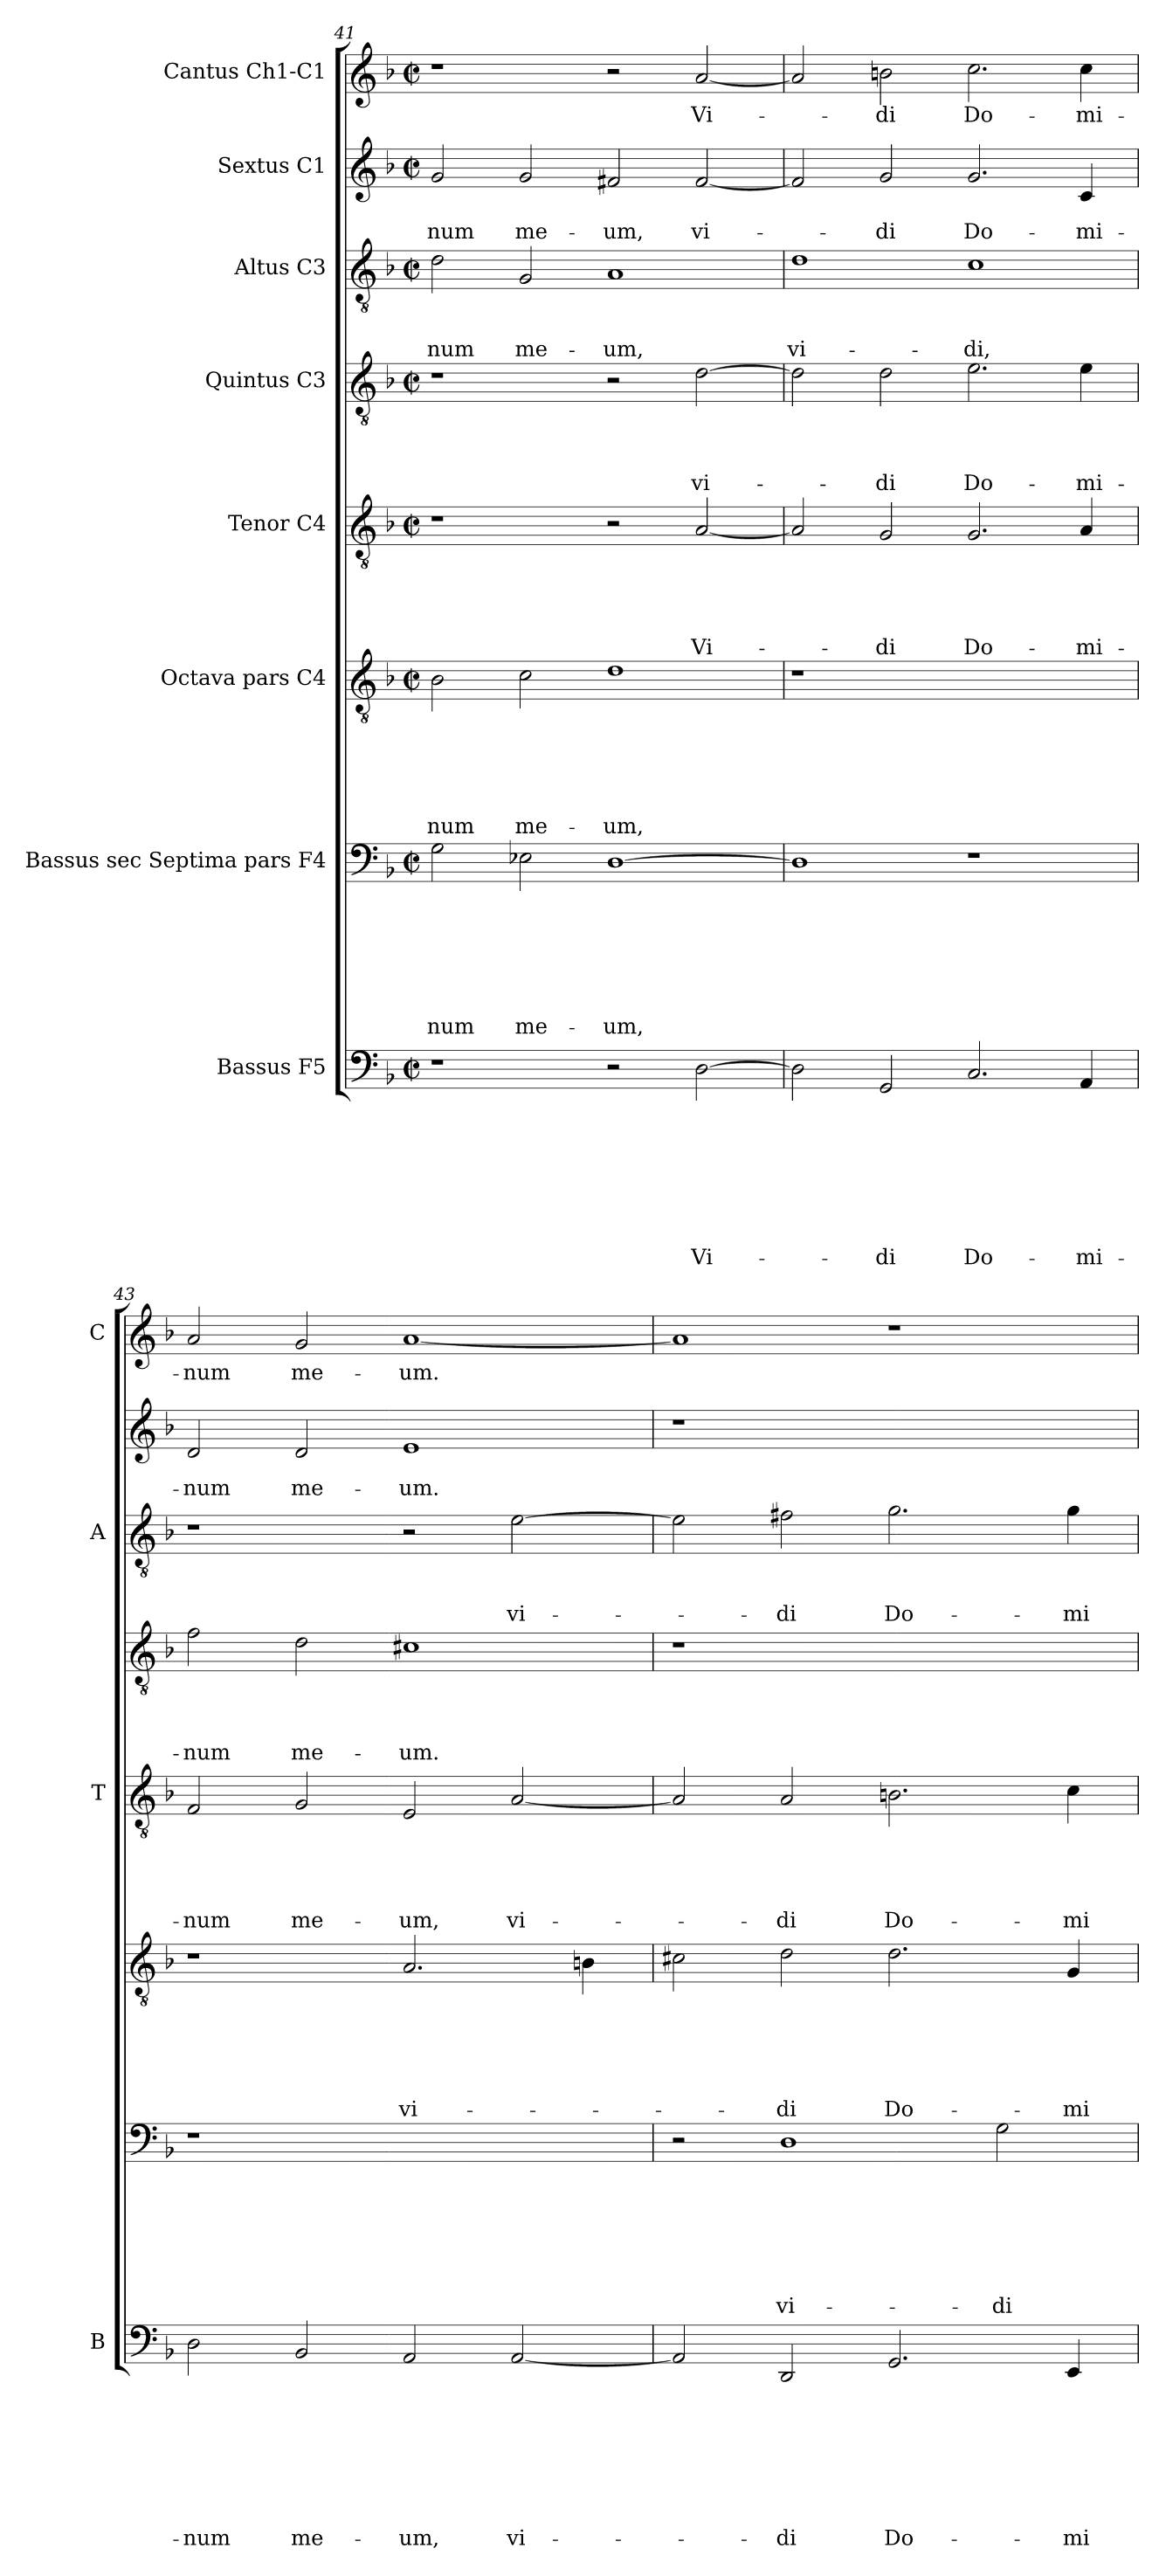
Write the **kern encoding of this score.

**kern	**text	**text	**text	**text	**text	**text	**text	**text	**kern	**text	**text	**text	**text	**text	**text	**text	**kern	**text	**text	**text	**text	**text	**text	**kern	**text	**text	**text	**text	**text	**kern	**text	**text	**text	**text	**kern	**text	**text	**text	**kern	**text	**text	**kern	**text
*part8	*part8	*part8	*part8	*part8	*part8	*part8	*part8	*part8	*part7	*part7	*part7	*part7	*part7	*part7	*part7	*part7	*part6	*part6	*part6	*part6	*part6	*part6	*part6	*part5	*part5	*part5	*part5	*part5	*part5	*part4	*part4	*part4	*part4	*part4	*part3	*part3	*part3	*part3	*part2	*part2	*part2	*part1	*part1
*staff8	*staff8	*staff8	*staff8	*staff8	*staff8	*staff8	*staff8	*staff8	*staff7	*staff7	*staff7	*staff7	*staff7	*staff7	*staff7	*staff7	*staff6	*staff6	*staff6	*staff6	*staff6	*staff6	*staff6	*staff5	*staff5	*staff5	*staff5	*staff5	*staff5	*staff4	*staff4	*staff4	*staff4	*staff4	*staff3	*staff3	*staff3	*staff3	*staff2	*staff2	*staff2	*staff1	*staff1
*I"Bassus F5	*	*	*	*	*	*	*	*	*I"Bassus sec Septima pars F4	*	*	*	*	*	*	*	*I"Octava pars C4	*	*	*	*	*	*	*I"Tenor C4	*	*	*	*	*	*I"Quintus C3	*	*	*	*	*I"Altus C3	*	*	*	*I"Sextus C1	*	*	*I"Cantus Ch1-C1	*
*I'B	*	*	*	*	*	*	*	*	*	*	*	*	*	*	*	*	*	*	*	*	*	*	*	*I'T	*	*	*	*	*	*	*	*	*	*	*I'A	*	*	*	*	*	*	*I'C	*
!!LO:LB:g=z
*clefF4	*	*	*	*	*	*	*	*	*clefF4	*	*	*	*	*	*	*	*clefGv2	*	*	*	*	*	*	*clefGv2	*	*	*	*	*	*clefGv2	*	*	*	*	*clefGv2	*	*	*	*clefG2	*	*	*clefG2	*
*k[b-]	*	*	*	*	*	*	*	*	*k[b-]	*	*	*	*	*	*	*	*k[b-]	*	*	*	*	*	*	*k[b-]	*	*	*	*	*	*k[b-]	*	*	*	*	*k[b-]	*	*	*	*k[b-]	*	*	*k[b-]	*
*F:	*	*	*	*	*	*	*	*	*F:	*	*	*	*	*	*	*	*F:	*	*	*	*	*	*	*F:	*	*	*	*	*	*F:	*	*	*	*	*F:	*	*	*	*F:	*	*	*F:	*
*M2/2	*	*	*	*	*	*	*	*	*M2/2	*	*	*	*	*	*	*	*M2/2	*	*	*	*	*	*	*M2/2	*	*	*	*	*	*M2/2	*	*	*	*	*M2/2	*	*	*	*M2/2	*	*	*M2/2	*
*met(c|)	*	*	*	*	*	*	*	*	*met(c|)	*	*	*	*	*	*	*	*met(c|)	*	*	*	*	*	*	*met(c|)	*	*	*	*	*	*met(c|)	*	*	*	*	*met(c|)	*	*	*	*met(c|)	*	*	*met(c|)	*
=41	=41	=41	=41	=41	=41	=41	=41	=41	=41	=41	=41	=41	=41	=41	=41	=41	=41	=41	=41	=41	=41	=41	=41	=41	=41	=41	=41	=41	=41	=41	=41	=41	=41	=41	=41	=41	=41	=41	=41	=41	=41	=41	=41
!	!	!	!	!	!	!	!	!	!	!	!	!	!	!	!	!LO:LY:b	!	!	!	!	!	!	!LO:LY:b	!	!	!	!	!	!	!	!	!	!	!	!	!	!	!LO:LY:b	!	!	!LO:LY:b	!	!
1r	.	.	.	.	.	.	.	.	2G\	.	.	.	.	.	.	-num	2B-\	.	.	.	.	.	-num	1r	.	.	.	.	.	1r	.	.	.	.	2d\	.	.	-num	2g/	.	-num	1r	.
!	!	!	!	!	!	!	!	!	!	!	!	!	!	!	!	!LO:LY:b	!	!	!	!	!	!	!LO:LY:b	!	!	!	!	!	!	!	!	!	!	!	!	!	!	!LO:LY:b	!	!	!LO:LY:b	!	!
.	.	.	.	.	.	.	.	.	2E-X\	.	.	.	.	.	.	me-	2c\	.	.	.	.	.	me-	.	.	.	.	.	.	.	.	.	.	.	2G/	.	.	me-	2g/	.	me-	.	.
!	!	!	!	!	!	!	!	!	!	!	!	!	!	!	!	!LO:LY:b	!	!	!	!	!	!	!LO:LY:b	!	!	!	!	!	!	!	!	!	!	!	!	!	!	!LO:LY:b	!	!	!LO:LY:b	!	!
2r	.	.	.	.	.	.	.	.	[1D	.	.	.	.	.	.	-um,	1d	.	.	.	.	.	-um,	2r	.	.	.	.	.	2r	.	.	.	.	1A	.	.	-um,	2f#X/	.	-um,	2r	.
!	!	!	!	!	!	!	!	!LO:LY:b	!	!	!	!	!	!	!	!	!	!	!	!	!	!	!	!	!	!	!	!	!LO:LY:b	!	!	!	!	!LO:LY:b	!	!	!	!	!	!	!LO:LY:b	!	!LO:LY:b
[2D\	.	.	.	.	.	.	.	Vi-	.	.	.	.	.	.	.	.	.	.	.	.	.	.	.	[2A/	.	.	.	.	Vi-	[2d\	.	.	.	vi-	.	.	.	.	[2f#/	.	vi-	[2a/	Vi-
=42	=42	=42	=42	=42	=42	=42	=42	=42	=42	=42	=42	=42	=42	=42	=42	=42	=42	=42	=42	=42	=42	=42	=42	=42	=42	=42	=42	=42	=42	=42	=42	=42	=42	=42	=42	=42	=42	=42	=42	=42	=42	=42	=42
!	!	!	!	!	!	!	!	!	!	!	!	!	!	!	!	!	!	!	!	!	!	!	!	!	!	!	!	!	!	!	!	!	!	!	!	!	!	!LO:LY:b	!	!	!	!	!
2D\]	.	.	.	.	.	.	.	.	1D]	.	.	.	.	.	.	.	1r	.	.	.	.	.	.	2A/]	.	.	.	.	.	2d\]	.	.	.	.	1d	.	.	vi-	2f#/]	.	.	2a/]	.
!	!	!	!	!	!	!	!	!LO:LY:b	!	!	!	!	!	!	!	!	!	!	!	!	!	!	!	!	!	!	!	!	!LO:LY:b	!	!	!	!	!LO:LY:b	!	!	!	!	!	!	!LO:LY:b	!	!LO:LY:b
2GG/	.	.	.	.	.	.	.	-di	.	.	.	.	.	.	.	.	.	.	.	.	.	.	.	2G/	.	.	.	.	-di	2d\	.	.	.	-di	.	.	.	.	2g/	.	-di	2bn\	-di
!	!	!	!	!	!	!	!	!LO:LY:b	!	!	!	!	!	!	!	!	!	!	!	!	!	!	!	!	!	!	!	!	!LO:LY:b	!	!	!	!	!LO:LY:b	!	!	!	!LO:LY:b	!	!	!LO:LY:b	!	!LO:LY:b
2.C/	.	.	.	.	.	.	.	Do-	1r	.	.	.	.	.	.	.	1ryy	.	.	.	.	.	.	2.G/	.	.	.	.	Do-	2.e\	.	.	.	Do-	1c	.	.	-di,	2.g/	.	Do-	2.cc\	Do-
!	!	!	!	!	!	!	!	!LO:LY:b	!	!	!	!	!	!	!	!	!	!	!	!	!	!	!	!	!	!	!	!	!LO:LY:b	!	!	!	!	!LO:LY:b	!	!	!	!	!	!	!LO:LY:b	!	!LO:LY:b
4AA/	.	.	.	.	.	.	.	-mi-	.	.	.	.	.	.	.	.	.	.	.	.	.	.	.	4A/	.	.	.	.	-mi-	4e\	.	.	.	-mi-	.	.	.	.	4c/	.	-mi-	4cc\	-mi-
=43	=43	=43	=43	=43	=43	=43	=43	=43	=43	=43	=43	=43	=43	=43	=43	=43	=43	=43	=43	=43	=43	=43	=43	=43	=43	=43	=43	=43	=43	=43	=43	=43	=43	=43	=43	=43	=43	=43	=43	=43	=43	=43	=43
!	!	!	!	!	!	!	!	!LO:LY:b	!	!	!	!	!	!	!	!	!	!	!	!	!	!	!	!	!	!	!	!	!LO:LY:b	!	!	!	!	!LO:LY:b	!	!	!	!	!	!	!LO:LY:b	!	!LO:LY:b
2D\	.	.	.	.	.	.	.	-num	1r	.	.	.	.	.	.	.	1r	.	.	.	.	.	.	2F/	.	.	.	.	-num	2f\	.	.	.	-num	1r	.	.	.	2d/	.	-num	2a/	-num
!	!	!	!	!	!	!	!	!LO:LY:b	!	!	!	!	!	!	!	!	!	!	!	!	!	!	!	!	!	!	!	!	!LO:LY:b	!	!	!	!	!LO:LY:b	!	!	!	!	!	!	!LO:LY:b	!	!LO:LY:b
2BB-/	.	.	.	.	.	.	.	me-	.	.	.	.	.	.	.	.	.	.	.	.	.	.	.	2G/	.	.	.	.	me-	2d\	.	.	.	me-	.	.	.	.	2d/	.	me-	2g/	me-
!	!	!	!	!	!	!	!	!LO:LY:b	!	!	!	!	!	!	!	!	!	!	!	!	!	!	!LO:LY:b	!	!	!	!	!	!LO:LY:b	!	!	!	!	!LO:LY:b	!	!	!	!	!	!	!LO:LY:b	!	!LO:LY:b
2AA/	.	.	.	.	.	.	.	-um,	1ryy	.	.	.	.	.	.	.	2.A/	.	.	.	.	.	vi-	2E/	.	.	.	.	-um,	1c#X	.	.	.	-um.	2r	.	.	.	1e	.	-um.	[1a	-um.
!	!	!	!	!	!	!	!	!LO:LY:b	!	!	!	!	!	!	!	!	!	!	!	!	!	!	!	!	!	!	!	!	!LO:LY:b	!	!	!	!	!	!	!	!	!LO:LY:b	!	!	!	!	!
[2AA/	.	.	.	.	.	.	.	vi-	.	.	.	.	.	.	.	.	.	.	.	.	.	.	.	[2A/	.	.	.	.	vi-	.	.	.	.	.	[2e\	.	.	vi-	.	.	.	.	.
.	.	.	.	.	.	.	.	.	.	.	.	.	.	.	.	.	4Bn\	.	.	.	.	.	.	.	.	.	.	.	.	.	.	.	.	.	.	.	.	.	.	.	.	.	.
=44	=44	=44	=44	=44	=44	=44	=44	=44	=44	=44	=44	=44	=44	=44	=44	=44	=44	=44	=44	=44	=44	=44	=44	=44	=44	=44	=44	=44	=44	=44	=44	=44	=44	=44	=44	=44	=44	=44	=44	=44	=44	=44	=44
2AA/]	.	.	.	.	.	.	.	.	2r	.	.	.	.	.	.	.	2c#\	.	.	.	.	.	.	2A/]	.	.	.	.	.	1r	.	.	.	.	2e\]	.	.	.	1r	.	.	1a]	.
!	!	!	!	!	!	!	!	!LO:LY:b	!	!	!	!	!	!	!	!LO:LY:b	!	!	!	!	!	!	!LO:LY:b	!	!	!	!	!	!LO:LY:b	!	!	!	!	!	!	!	!	!LO:LY:b	!	!	!	!	!
2DD/	.	.	.	.	.	.	.	-di	1D	.	.	.	.	.	.	vi-	2d\	.	.	.	.	.	-di	2A/	.	.	.	.	-di	.	.	.	.	.	2f#X\	.	.	-di	.	.	.	.	.
!	!	!	!	!	!	!	!	!LO:LY:b	!	!	!	!	!	!	!	!	!	!	!	!	!	!	!LO:LY:b	!	!	!	!	!	!LO:LY:b	!	!	!	!	!	!	!	!	!LO:LY:b	!	!	!	!	!
2.GG/	.	.	.	.	.	.	.	Do-	.	.	.	.	.	.	.	.	2.d\	.	.	.	.	.	Do-	2.Bn\	.	.	.	.	Do-	1ryy	.	.	.	.	2.g\	.	.	Do-	1ryy	.	.	1r	.
!	!	!	!	!	!	!	!	!	!	!	!	!	!	!	!	!LO:LY:b	!	!	!	!	!	!	!	!	!	!	!	!	!	!	!	!	!	!	!	!	!	!	!	!	!	!	!
.	.	.	.	.	.	.	.	.	2G\	.	.	.	.	.	.	-di	.	.	.	.	.	.	.	.	.	.	.	.	.	.	.	.	.	.	.	.	.	.	.	.	.	.	.
!	!	!	!	!	!	!	!	!LO:LY:b	!	!	!	!	!	!	!	!	!	!	!	!	!	!	!LO:LY:b	!	!	!	!	!	!LO:LY:b	!	!	!	!	!	!	!	!	!LO:LY:b	!	!	!	!	!
4EE/	.	.	.	.	.	.	.	-mi-	.	.	.	.	.	.	.	.	4G/	.	.	.	.	.	-mi-	4c\	.	.	.	.	-mi-	.	.	.	.	.	4g\	.	.	-mi-	.	.	.	.	.
=	=	=	=	=	=	=	=	=	=	=	=	=	=	=	=	=	=	=	=	=	=	=	=	=	=	=	=	=	=	=	=	=	=	=	=	=	=	=	=	=	=	=	=
*-	*-	*-	*-	*-	*-	*-	*-	*-	*-	*-	*-	*-	*-	*-	*-	*-	*-	*-	*-	*-	*-	*-	*-	*-	*-	*-	*-	*-	*-	*-	*-	*-	*-	*-	*-	*-	*-	*-	*-	*-	*-	*-	*-
